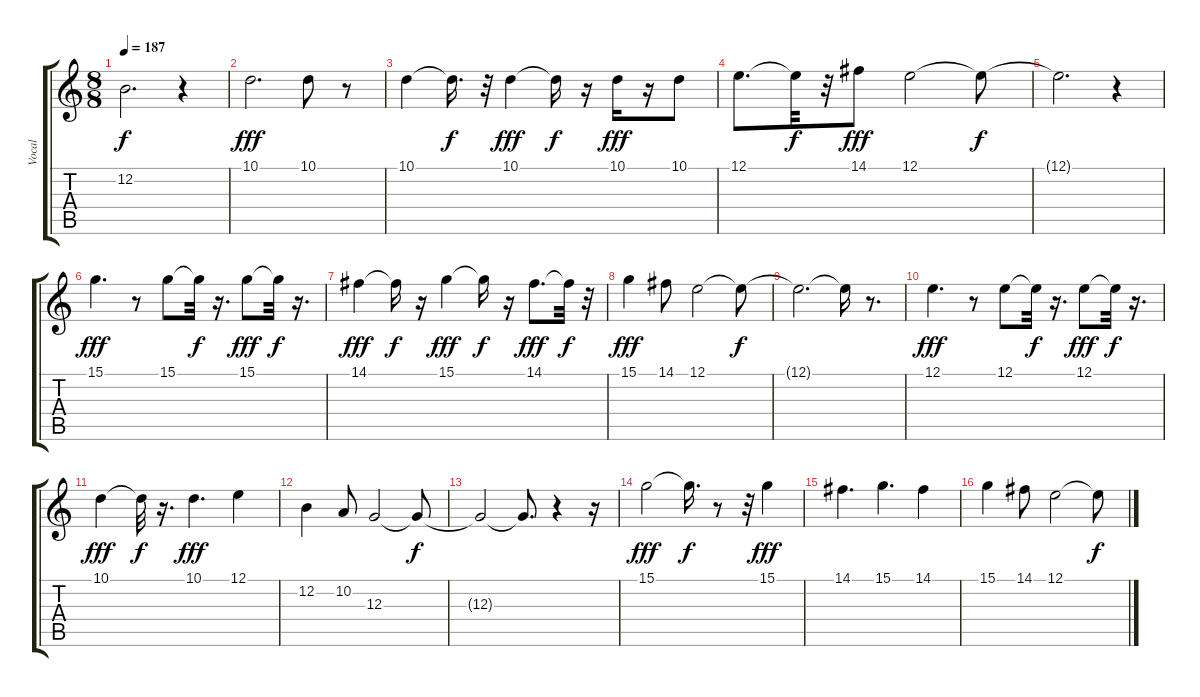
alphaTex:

\track ("Vocal" "Vocal") {instrument fx5brightness}
\staff {score tabs}
\tuning (E4 B3 G3 D3 A2 E2) {hide}
\ts (8 8)
\tempo 187
\clef g2
\ks c
12.2{t}.2{d dy f} r.4 |
10.1.2{d dy fff} 10.1.8 r.8 |
10.1.4 10.1{t}.16{d dy f} r.32 10.1.4{dy fff} 10.1{t}.16{dy f} r.16 10.1.16{dy fff} r.16 10.1.8 |
12.1.8{d} 12.1{t}.32{dy f} r.32 14.1.8{dy fff} 12.1.2 12.1{t}.8{dy f} |
12.1{t}.2{d} r.4 |
15.1.4{d dy fff} r.8 15.1.8 15.1{t}.32{dy f} r.16{d} 15.1.8{dy fff} 15.1{t}.32{dy f} r.16{d} |
14.1.4{dy fff} 14.1{t}.16{dy f} r.16 15.1.4{dy fff} 15.1{t}.16{dy f} r.16 14.1.8{d dy fff} 14.1{t}.32{dy f} r.32 |
15.1.4{dy fff} 14.1.8 12.1.2 12.1{t}.8{dy f} |
12.1{t}.2{d} 12.1{t}.16 r.8{d} |
12.1.4{d dy fff} r.8 12.1.8 12.1{t}.32{dy f} r.16{d} 12.1.8{dy fff} 12.1{t}.32{dy f} r.16{d} |
10.1.4{dy fff} 10.1{t}.32{dy f} r.16{d} 10.1.4{d dy fff} 12.1.4 |
12.2.4 10.2.8 12.3.2 12.3{t}.8{dy f} |
12.3{t}.2 12.3{t}.8{d} r.4 r.16 |
15.1.2{dy fff} 15.1{t}.16{d dy f} r.8 r.32 15.1.4{dy fff} |
14.1.4{d} 15.1.4{d} 14.1.4 |
15.1.4 14.1.8 12.1.2 12.1{t}.8{dy f}
